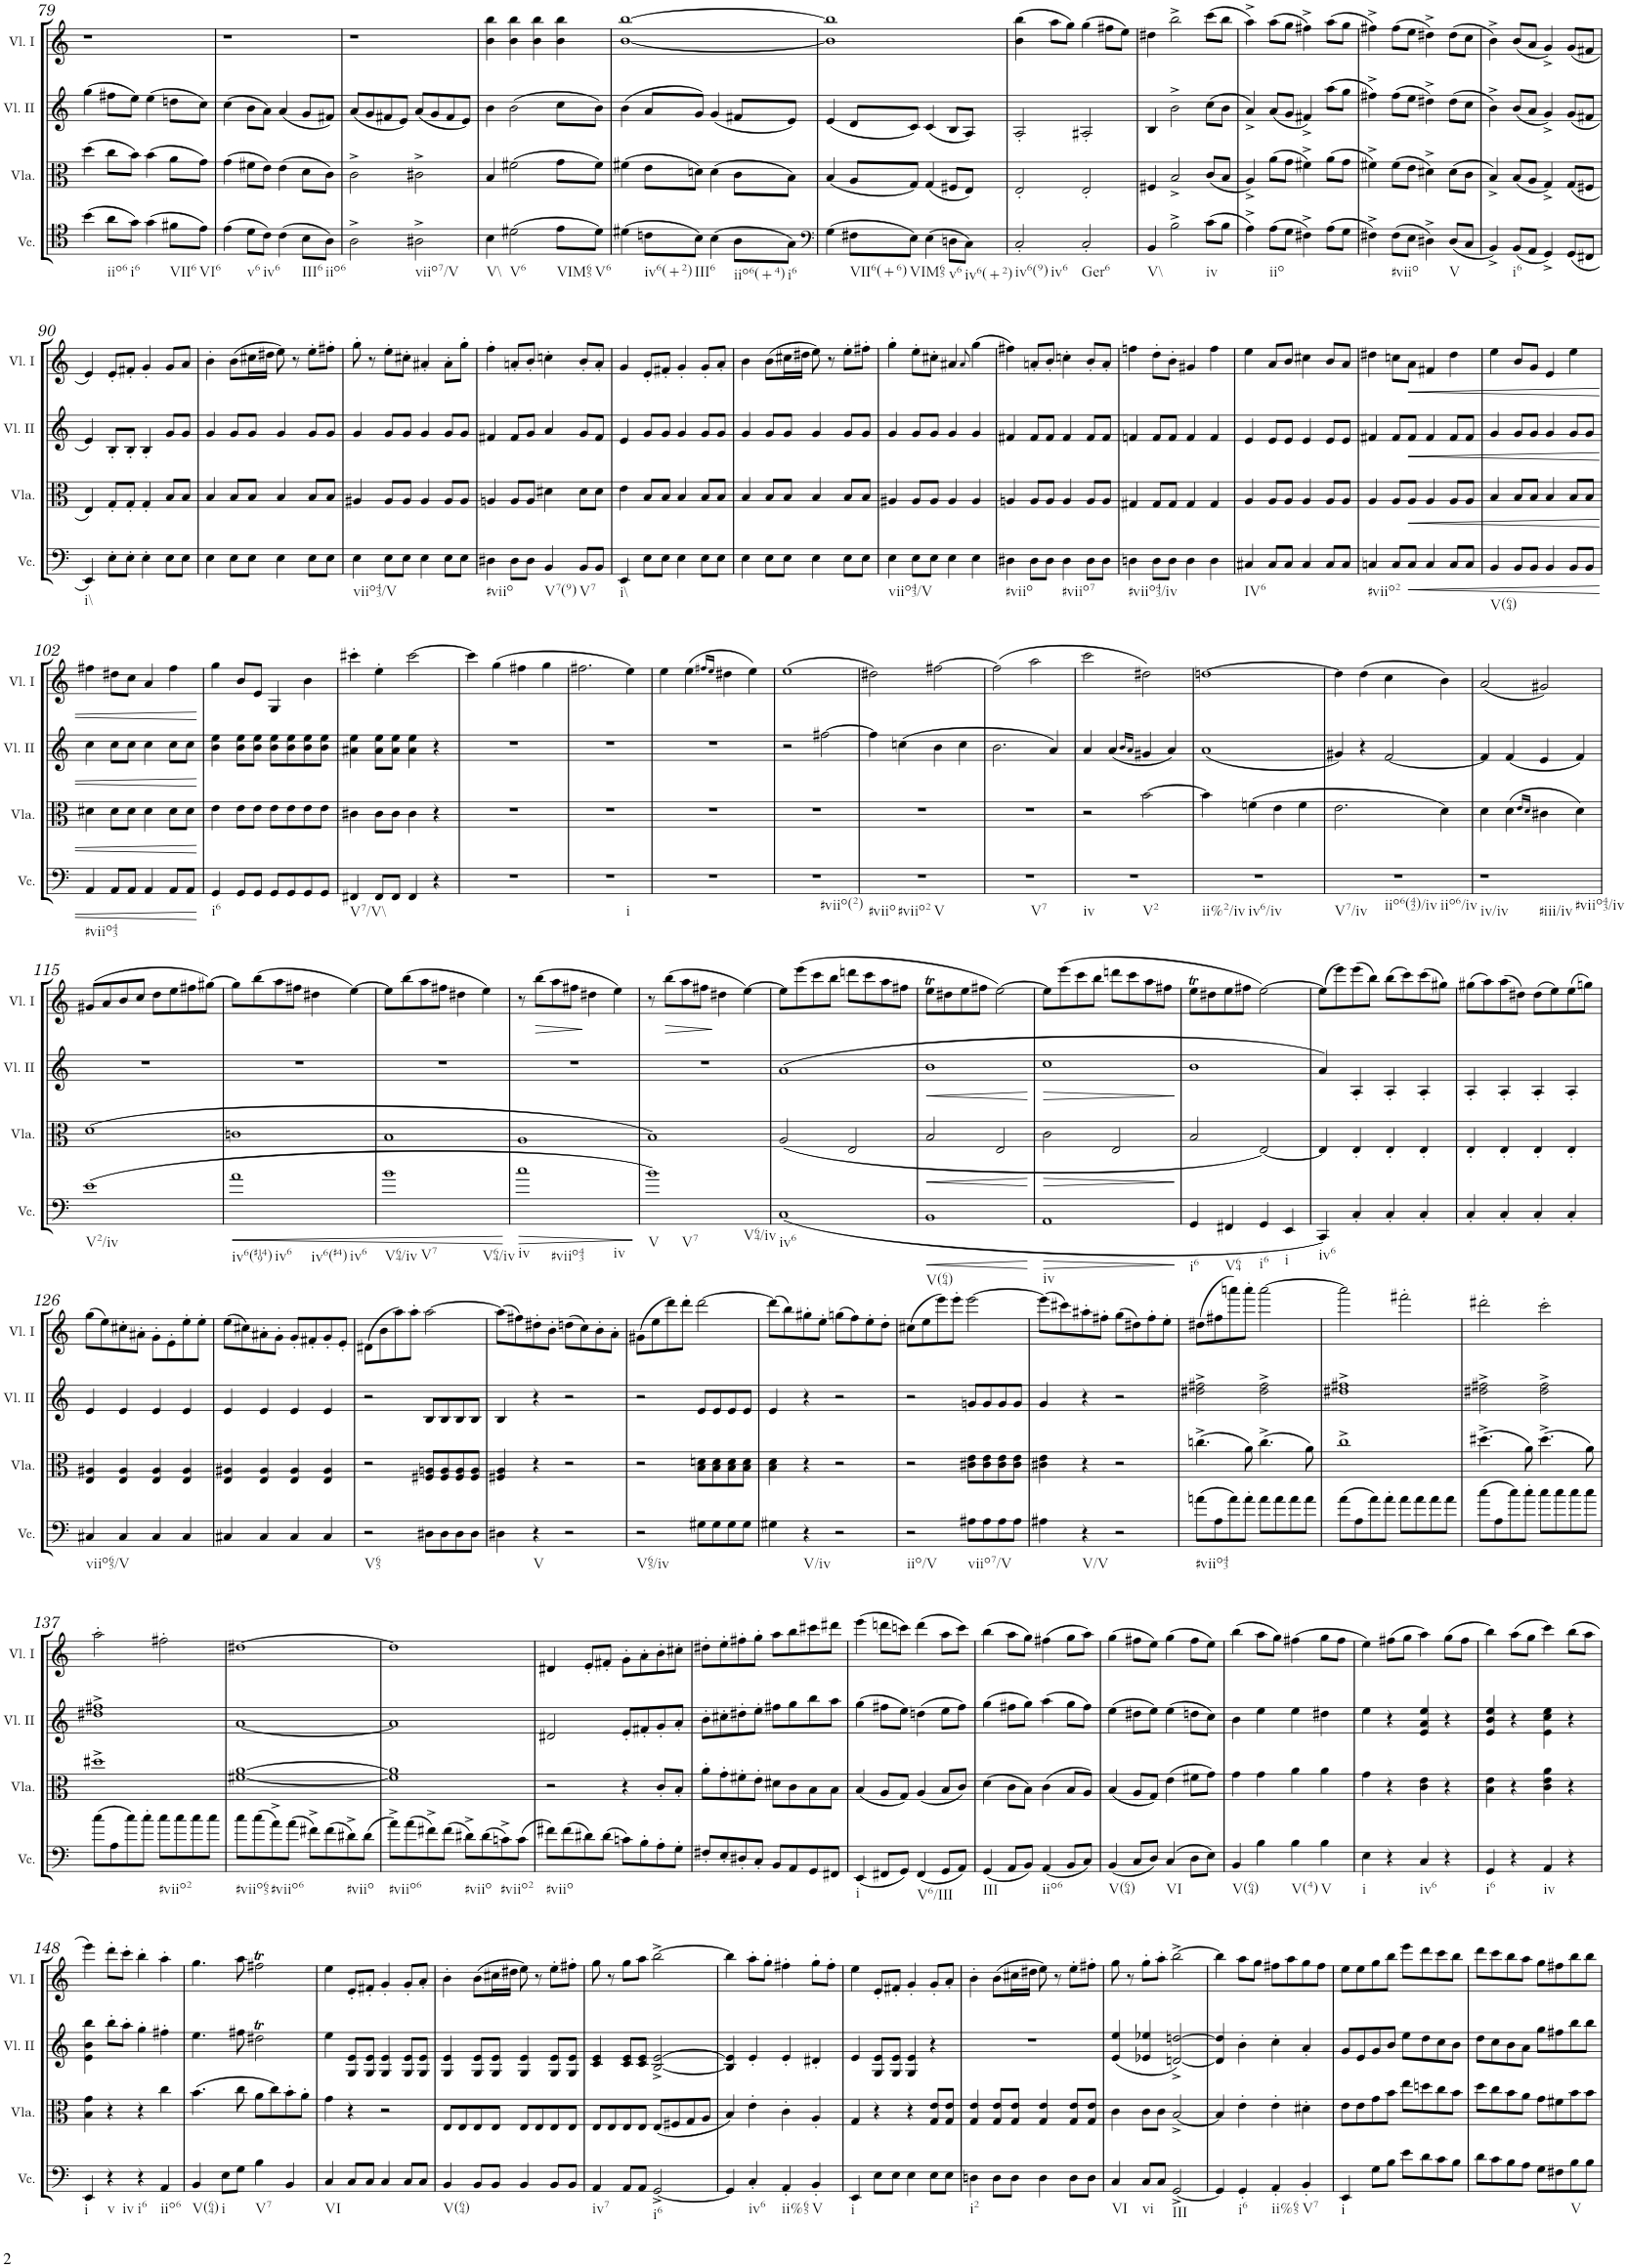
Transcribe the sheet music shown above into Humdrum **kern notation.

**kern	**dynam	**kern	**dynam	**kern	**dynam	**kern	**dynam
*part4	*part4	*part3	*part3	*part2	*part2	*part1	*part1
*staff4	*staff4	*staff3	*staff3	*staff2	*staff2	*staff1	*staff1
*I"Violoncello	*	*I"Viola	*	*I"Violine II	*	*I"Violine I	*
*I'Vc.	*	*I'Vla.	*	*I'Vl. II	*	*I'Vl. I	*
!!LO:PB:g=z
*clefC4	*	*clefC3	*	*clefG2	*	*clefG2	*
*k[]	*	*k[]	*	*k[]	*	*k[]	*
*M2/2	*	*M2/2	*	*M2/2	*	*M2/2	*
*met(c|)	*	*met(c|)	*	*met(c|)	*	*met(c|)	*
=79	=79	=79	=79	=79	=79	=79	=79
(>4b\	.	(>4dd\	.	(>4gg\	.	1r	.
!LO:TX:b:t=iio6	!	!	!	!	!	!	!
8a\L	.	8cc\L	.	8ff#X\L	.	.	.
!LO:TX:b:t=i6	!	!	!	!	!	!	!
8g\J)	.	8b\J)	.	8ee\J)	.	.	.
(>4g\	.	(>4b\	.	(>4ee\	.	.	.
!LO:TX:b:t=VII6	!	!	!	!	!	!	!
8f#X\L	.	8a\L	.	8ddn\L	.	.	.
!LO:TX:b:t=VI6	!	!	!	!	!	!	!
8e\J)	.	8g\J)	.	8cc\J)	.	.	.
=80	=80	=80	=80	=80	=80	=80	=80
(>4e\	.	(>4g\	.	(>4cc\	.	1r	.
!LO:TX:b:t=v6	!	!	!	!	!	!	!
8d\L	.	8f#X\L	.	8b\L	.	.	.
!LO:TX:b:t=iv6	!	!	!	!	!	!	!
8c\J)	.	8e\J)	.	8a\J)	.	.	.
(>4c\	.	(>4e\	.	(<4a/	.	.	.
!LO:TX:b:t=III6	!	!	!	!	!	!	!
8B\L	.	8d\L	.	8g/L	.	.	.
!LO:TX:b:t=iio6	!	!	!	!	!	!	!
8A\J)	.	8c\J)	.	8f#X/J)	.	.	.
=81	=81	=81	=81	=81	=81	=81	=81
2A^\	.	2c^\	.	(<8a/L	.	1r	.
.	.	.	.	8g/	.	.	.
.	.	.	.	8f#X/	.	.	.
.	.	.	.	8e/J)	.	.	.
!LO:TX:b:t=viio7/V	!	!	!	!	!	!	!
2A#X^\	.	2c#X^\	.	(<8a/L	.	.	.
.	.	.	.	8g/	.	.	.
.	.	.	.	8f#/	.	.	.
.	.	.	.	8e/J)	.	.	.
=82	=82	=82	=82	=82	=82	=82	=82
!LO:TX:b:t=V\\	!	!	!	!	!	!	!
4B\	.	4B/	.	4b\	.	4b\ 4bb\	.
!LO:TX:b:t=V6	!	!	!	!	!	!	!
(>2d#X\	.	(>2f#X\	.	(>2b\	.	4b\ 4bb\	.
.	.	.	.	.	.	4b\ 4bb\	.
!LO:TX:b:t=VIM65	!	!	!	!	!	!	!
8e\L	.	8g\L	.	8cc\L	.	4b\ 4bb\	.
!LO:TX:b:t=V6	!	!	!	!	!	!	!
8d#\J)	.	8f#\J)	.	8b\J)	.	.	.
=83	=83	=83	=83	=83	=83	=83	=83
(>4d#X\	.	(>4f#X\	.	(>4b\	.	[1b [1bb	.
!LO:TX:b:t=iv6(+2)	!	!	!	!	!	!	!
8cn\L	.	8e\L	.	8a/L	.	.	.
!LO:TX:b:t=III6	!	!	!	!	!	!	!
8B\J)	.	8dn\J)	.	8g/J)	.	.	.
(>4B\	.	(>4d\	.	(<4g/	.	.	.
!LO:TX:b:t=iio6(+4)	!	!	!	!	!	!	!
8A\L	.	8c\L	.	8f#X/L	.	.	.
!LO:TX:b:t=i6	!	!	!	!	!	!	!
8G\J)	.	8B\J)	.	8e/J)	.	.	.
=84	=84	=84	=84	=84	=84	=84	=84
*clefF4	*	*	*	*	*	*	*
(>4G\	.	(<4B/	.	(<4e/	.	1b] 1bb]	.
!LO:TX:b:t=VII6(+6)	!	!	!	!	!	!	!
8F#X\L	.	8A/L	.	8d/L	.	.	.
!LO:TX:b:t=VIM65	!	!	!	!	!	!	!
8E\J)	.	8G/J)	.	8c/J)	.	.	.
(>4E\	.	(<4G/	.	(<4c/	.	.	.
!LO:TX:b:t=v6	!	!	!	!	!	!	!
8Dn\L	.	8F#X/L	.	8B/L	.	.	.
!LO:TX:b:t=iv6(+2)	!	!	!	!	!	!	!
8C\J)	.	8E/J)	.	8A/J)	.	.	.
=85	=85	=85	=85	=85	=85	=85	=85
!LO:TX:b:t=iv6(9)	!	!	!	!	!	!	!
!LO:TX:b:t=iv6	!	!	!	!	!	!	!
2C'/	.	2E'/	.	2A'/	.	(>4b\ 4bb\	.
.	.	.	.	.	.	8aa\L	.
.	.	.	.	.	.	8gg\J)	.
!LO:TX:b:t=Ger6	!	!	!	!	!	!	!
2C'/	.	2E'/	.	2A#X'/	.	(>4gg\	.
.	.	.	.	.	.	8ff#X\L	.
.	.	.	.	.	.	8ee\J)	.
=86	=86	=86	=86	=86	=86	=86	=86
!LO:TX:b:t=V\\	!	!	!	!	!	!	!
4BB/	.	4F#X/	.	4B/	.	4dd#X\	.
2B^\	.	2B^/	.	2b^\	.	2bb^\	.
!LO:TX:b:t=iv	!	!	!	!	!	!	!
(>8c\L	.	(<8c/L	.	(>8cc\L	.	(>8ccc\L	.
8B\J	.	8B/J	.	8b\J	.	8bb\J	.
=87	=87	=87	=87	=87	=87	=87	=87
4A^\)	.	4A^/)	.	4a^/)	.	4aa^\)	.
!LO:TX:b:t=iio	!	!	!	!	!	!	!
(>8A\L	.	(>8a\L	.	(<8a/L	.	(>8aa\L	.
8G\J	.	8g\J	.	8g/J	.	8gg\J	.
4F#X^\)	.	4f#X^\)	.	4f#X^/)	.	4ff#X^\)	.
(>8A\L	.	(>8a\L	.	(>8aa\L	.	(>8aa\L	.
8G\J	.	8g\J	.	8gg\J	.	8gg\J	.
=88	=88	=88	=88	=88	=88	=88	=88
4F#X^\)	.	4f#X^\)	.	4ff#X^\)	.	4ff#X^\)	.
!LO:TX:b:t=#viio	!	!	!	!	!	!	!
(>8F#\L	.	(>8f#\L	.	(>8ff#\L	.	(>8ff#\L	.
8E\J	.	8e\J	.	8ee\J	.	8ee\J	.
4D#X^\)	.	4d#X^\)	.	4dd#X^\)	.	4dd#X^\)	.
!LO:TX:b:t=V	!	!	!	!	!	!	!
(<8D#/L	.	(>8d#\L	.	(>8dd#\L	.	(>8dd#\L	.
8C/J	.	8c\J	.	8cc\J	.	8cc\J	.
=89	=89	=89	=89	=89	=89	=89	=89
4BB^/)	.	4B^/)	.	4b^\)	.	4b^\)	.
!LO:TX:b:t=i6	!	!	!	!	!	!	!
(<8BB/L	.	(<8B/L	.	(<8b/L	.	(<8b/L	.
8AA/J	.	8A/J	.	8a/J	.	8a/J	.
4GG^/)	.	4G^/)	.	4g^/)	.	4g^/)	.
(<8GG/L	.	(<8G/L	.	(<8g/L	.	(<8g/L	.
8FF#X/J	.	8F#X/J	.	8f#X/J	.	8f#X/J	.
!!LO:LB:g=z
=90	=90	=90	=90	=90	=90	=90	=90
!LO:TX:b:t=i\\	!	!	!	!	!	!	!
4EE/)	.	4E/)	.	4e/)	.	4e/)	.
8E'\L	.	8G'/L	.	8B'/L	.	8e'/L	.
8E'\J	.	8G'/J	.	8B'/J	.	8f#X'/J	.
4E'\	.	4G'/	.	4B'/	.	4g'/	.
8E\L	.	8B/L	.	8g/L	.	8g/L	.
8E\J	.	8B/J	.	8g/J	.	8a/J	.
=91	=91	=91	=91	=91	=91	=91	=91
4E\	.	4B/	.	4g/	.	4b'\	.
8E\L	.	8B/L	.	8g/L	.	(>8b\L	.
8E\J	.	8B/J	.	8g/J	.	16cc#X\L	.
.	.	.	.	.	.	16dd#X\JJ	.
4E\	.	4B/	.	4g/	.	8ee\)	.
.	.	.	.	.	.	8r	.
8E\L	.	8B/L	.	8g/L	.	8ee'\L	.
8E\J	.	8B/J	.	8g/J	.	8ff#X'\J	.
=92	=92	=92	=92	=92	=92	=92	=92
!LO:TX:b:t=viio43/V	!	!	!	!	!	!	!
4E\	.	4A#X/	.	4g/	.	8gg'\	.
.	.	.	.	.	.	8r	.
8E\L	.	8A#/L	.	8g/L	.	8ee'\L	.
8E\J	.	8A#/J	.	8g/J	.	8cc#X'\J	.
4E\	.	4A#/	.	4g/	.	4a#X'/	.
8E\L	.	8A#/L	.	8g/L	.	8a#'\L	.
8E\J	.	8A#/J	.	8g/J	.	8gg'\J	.
=93	=93	=93	=93	=93	=93	=93	=93
!LO:TX:b:t=#viio	!	!	!	!	!	!	!
4D#X\	.	4An/	.	4f#X/	.	4ff'\	.
8D#\L	.	8A/L	.	8f#/L	.	8an'/L	.
8D#\J	.	8A/J	.	8g/J	.	8b'/J	.
!LO:TX:b:t=V7(9)	!	!	!	!	!	!	!
4BB/	.	4d#X\	.	4a/	.	4ccn'\	.
!LO:TX:b:t=V7	!	!	!	!	!	!	!
8BB/L	.	8d#\L	.	8g/L	.	8b'/L	.
8BB/J	.	8d#\J	.	8f#/J	.	8a'/J	.
=94	=94	=94	=94	=94	=94	=94	=94
!LO:TX:b:t=i\\	!	!	!	!	!	!	!
4EE/	.	4e\	.	4e/	.	4g/	.
8E\L	.	8B/L	.	8g/L	.	8e'/L	.
8E\J	.	8B/J	.	8g/J	.	8f#X'/J	.
4E\	.	4B/	.	4g/	.	4g'/	.
8E\L	.	8B/L	.	8g/L	.	8g'/L	.
8E\J	.	8B/J	.	8g/J	.	8a'/J	.
=95	=95	=95	=95	=95	=95	=95	=95
4E\	.	4B/	.	4g/	.	4b\	.
8E\L	.	8B/L	.	8g/L	.	(>8b\L	.
8E\J	.	8B/J	.	8g/J	.	16cc#X\L	.
.	.	.	.	.	.	16dd#X\JJ	.
4E\	.	4B/	.	4g/	.	8ee\)	.
.	.	.	.	.	.	8r	.
8E\L	.	8B/L	.	8g/L	.	8ee'\L	.
8E\J	.	8B/J	.	8g/J	.	8ff#X'\J	.
=96	=96	=96	=96	=96	=96	=96	=96
!LO:TX:b:t=viio43/V	!	!	!	!	!	!	!
4E\	.	4A#X/	.	4g/	.	4gg'\	.
8E\L	.	8A#/L	.	8g/L	.	8ee'\L	.
8E\J	.	8A#/J	.	8g/J	.	8cc#X'\J	.
4E\	.	4A#/	.	4g/	.	4a#X/	.
.	.	.	.	.	.	8qa#/	.
4E\	.	4A#/	.	4g/	.	(>4gg\	.
=97	=97	=97	=97	=97	=97	=97	=97
!LO:TX:b:t=#viio	!	!	!	!	!	!	!
4D#X\	.	4An/	.	4f#X/	.	4ff#X\)	.
8D#\L	.	8A/L	.	8f#/L	.	8an'/L	.
8D#\J	.	8A/J	.	8f#/J	.	8b'/J	.
!LO:TX:b:t=#viio7	!	!	!	!	!	!	!
4D#\	.	4A/	.	4f#/	.	4ccn'\	.
8D#\L	.	8A/L	.	8f#/L	.	8b'/L	.
8D#\J	.	8A/J	.	8f#/J	.	8a'/J	.
=98	=98	=98	=98	=98	=98	=98	=98
!LO:TX:b:t=#viio43/iv	!	!	!	!	!	!	!
4Dn\	.	4G#X/	.	4fn/	.	4ffn\	.
8D\L	.	8G#/L	.	8f/L	.	8dd'\L	.
8D\J	.	8G#/J	.	8f/J	.	8b'\J	.
4D\	.	4G#/	.	4f/	.	4g#X/	.
4D\	.	4G#/	.	4f/	.	4ff\	.
=99	=99	=99	=99	=99	=99	=99	=99
!LO:TX:b:t=IV6	!	!	!	!	!	!	!
4C#X/	.	4A/	.	4e/	.	4ee\	.
8C#/L	.	8A/L	.	8e/L	.	8a/L	.
8C#/J	.	8A/J	.	8e/J	.	8b/J	.
4C#/	.	4A/	.	4e/	.	4cc#X\	.
8C#/L	.	8A/L	.	8e/L	.	8b/L	.
8C#/J	.	8A/J	.	8e/J	.	8a/J	.
=100	=100	=100	=100	=100	=100	=100	=100
!LO:TX:b:t=#viio2	!	!	!	!	!	!	!
4Cn/	.	4A/	.	4f#X/	.	4dd#X\	.
8C/L	.	8A/L	.	8f#/L	.	8ccn\L	.
!	!LO:HP:b	!	!LO:HP:b	!	!LO:HP:b	!	!LO:HP:b
8C/J	<	8A/J	<	8f#/J	<	8a\J	<
4C/	.	4A/	.	4f#/	.	4f#X/	.
8C/L	.	8A/L	.	8f#/L	.	4dd#\	.
8C/J	.	8A/J	.	8f#/J	.	.	.
=101	=101	=101	=101	=101	=101	=101	=101
!LO:TX:b:t=V(64)	!	!	!	!	!	!	!
4BB/	.	4B/	.	4g/	.	4ee\	.
8BB/L	.	8B/L	.	8g/L	.	8b/L	.
8BB/J	.	8B/J	.	8g/J	.	8g/J	.
4BB/	.	4B/	.	4g/	.	4e/	.
8BB/L	.	8B/L	.	8g/L	.	4ee\	.
8BB/J	.	8B/J	.	8g/J	.	.	.
!!LO:LB:g=z
=102	=102	=102	=102	=102	=102	=102	=102
!LO:TX:b:t=#viio43	!	!	!	!	!	!	!
4AA/	.	4d#X\	.	4cc\	.	4ff#X\	.
8AA/L	.	8d#\L	.	8cc\L	.	8dd#X\L	.
8AA/J	.	8d#\J	.	8cc\J	.	8cc\J	.
4AA/	.	4d#\	.	4cc\	.	4a/	.
8AA/L	.	8d#\L	.	8cc\L	.	4ff#\	.
8AA/J	.	8d#\J	.	8cc\J	.	.	.
.	[	.	[	.	[	.	[
=103	=103	=103	=103	=103	=103	=103	=103
!LO:TX:b:t=i6	!	!	!	!	!	!	!
4GG/	.	4e\	.	4b\ 4ee\	.	4gg\	.
8GG/L	.	8e\L	.	8b\ 8ee\L	.	8b/L	.
8GG/J	.	8e\J	.	8b\ 8ee\J	.	8e/J	.
8GG/L	.	8e\L	.	8b\ 8ee\L	.	4G/	.
8GG/	.	8e\	.	8b\ 8ee\	.	.	.
8GG/	.	8e\	.	8b\ 8ee\	.	4b\	.
8GG/J	.	8e\J	.	8b\ 8ee\J	.	.	.
=104	=104	=104	=104	=104	=104	=104	=104
!LO:TX:b:t=V7/V\\	!	!	!	!	!	!	!
4FF#X/	.	4c#X\	.	4a#X\ 4ee\	.	4ccc#X'\	.
8FF#/L	.	8c#\L	.	8a#\ 8ee\L	.	4ee'\	.
8FF#/J	.	8c#\J	.	8a#\ 8ee\J	.	.	.
4FF#/	.	4c#\	.	4a#\ 4ee\	.	[2ccc#\	.
4r	.	4r	.	4r	.	.	.
=105	=105	=105	=105	=105	=105	=105	=105
1r	.	1r	.	1r	.	4ccc#\]	.
.	.	.	.	.	.	(>4gg\	.
.	.	.	.	.	.	4ff#X\	.
.	.	.	.	.	.	4gg\	.
=106	=106	=106	=106	=106	=106	=106	=106
!LO:TX:b:t=i	!	!	!	!	!	!	!
1r	.	1r	.	1r	.	2.ff#X\	.
.	.	.	.	.	.	4ee\)	.
=107	=107	=107	=107	=107	=107	=107	=107
1r	.	1r	.	1r	.	4ee\	.
.	.	.	.	.	.	(>4ee\	.
.	.	.	.	.	.	16qff#X/LL	.
.	.	.	.	.	.	16qee/JJ	.
.	.	.	.	.	.	4dd#X\	.
.	.	.	.	.	.	4ee\)	.
=108	=108	=108	=108	=108	=108	=108	=108
!LO:TX:b:t=#viio(2)	!	!	!	!	!	!	!
1r	.	1r	.	2r	.	(>1ee	.
.	.	.	.	[2ff#X\	.	.	.
=109	=109	=109	=109	=109	=109	=109	=109
!LO:TX:b:t=#viio	!	!	!	!	!	!	!
!LO:TX:b:t=#viio2	!	!	!	!	!	!	!
!LO:TX:b:t=V	!	!	!	!	!	!	!
1r	.	1r	.	4ff#\]	.	2dd#X\)	.
.	.	.	.	(>4ccn\	.	.	.
.	.	.	.	4b\	.	[2ff#X\	.
.	.	.	.	4cc\	.	.	.
=110	=110	=110	=110	=110	=110	=110	=110
!LO:TX:b:t=V7	!	!	!	!	!	!	!
1r	.	1r	.	2.b\	.	(>2ff#\]	.
.	.	.	.	.	.	2aa\	.
.	.	.	.	4a/)	.	.	.
=111	=111	=111	=111	=111	=111	=111	=111
!LO:TX:b:t=iv	!	!	!	!	!	!	!
!LO:TX:b:t=V2	!	!	!	!	!	!	!
1r	.	2r	.	4a/	.	2ccc\	.
.	.	.	.	(<4a/	.	.	.
.	.	.	.	16qb/LL	.	.	.
.	.	.	.	16qa/JJ	.	.	.
.	.	[2b\	.	4g#X/	.	2dd#X\)	.
.	.	.	.	4a/)	.	.	.
=112	=112	=112	=112	=112	=112	=112	=112
!LO:TX:b:t=ii%2/iv	!	!	!	!	!	!	!
!LO:TX:b:t=iv6/iv	!	!	!	!	!	!	!
1r	.	4b\]	.	(<1a	.	[1ddn	.
.	.	(>4fn\	.	.	.	.	.
.	.	4e\	.	.	.	.	.
.	.	4f\	.	.	.	.	.
=113	=113	=113	=113	=113	=113	=113	=113
!LO:TX:b:t=V7/iv	!	!	!	!	!	!	!
!LO:TX:b:t=iio6(42)/iv	!	!	!	!	!	!	!
!LO:TX:b:t=iio6/iv	!	!	!	!	!	!	!
1r	.	2.e\	.	4g#X/)	.	4dd\]	.
.	.	.	.	4r	.	(>4dd\	.
.	.	.	.	[2f/	.	4cc\	.
.	.	4d\)	.	.	.	4b\)	.
=114	=114	=114	=114	=114	=114	=114	=114
!LO:TX:b:t=iv/iv	!	!	!	!	!	!	!
!LO:TX:b:t=#iii/iv	!	!	!	!	!	!	!
!LO:TX:b:t=#viio43/iv	!	!	!	!	!	!	!
1r	.	4d\	.	4f/]	.	(<2a/	.
.	.	(>4d\	.	(<4f/	.	.	.
.	.	16qe/LL	.	.	.	.	.
.	.	16qd/JJ	.	.	.	.	.
.	.	4c#X\	.	4e/	.	2g#X/)	.
.	.	4d\)	.	4f/)	.	.	.
!!LO:LB:g=z
=115	=115	=115	=115	=115	=115	=115	=115
!LO:TX:b:t=V2/iv	!	!	!	!	!	!	!
(>1e	.	(>1d	.	1r	.	(>8g#X/L	.
.	.	.	.	.	.	8a/	.
.	.	.	.	.	.	8b/	.
.	.	.	.	.	.	8cc/J	.
.	.	.	.	.	.	8dd\L	.
.	.	.	.	.	.	8ee\	.
.	.	.	.	.	.	8ff#X\	.
.	.	.	.	.	.	[8gg#X\J)	.
=116	=116	=116	=116	=116	=116	=116	=116
!LO:TX:b:t=iv6(#149)	!	!	!	!	!	!	!
!LO:TX:b:t=iv6	!	!	!	!	!	!	!
!LO:TX:b:t=iv6(#4)	!	!	!	!	!	!	!
!LO:TX:b:t=iv6	!	!	!	!	!	!	!
!	!LO:HP:b	!	!	!	!	!	!
1a	<	1cn	.	1r	.	8gg#\L]	.
.	.	.	.	.	.	(>8bb\	.
.	.	.	.	.	.	8aa\	.
.	.	.	.	.	.	8ff#X\J	.
.	.	.	.	.	.	4dd#X\	.
.	.	.	.	.	.	[4ee\)	.
=117	=117	=117	=117	=117	=117	=117	=117
!LO:TX:b:t=V64/iv	!	!	!	!	!	!	!
!LO:TX:b:t=V7	!	!	!	!	!	!	!
!LO:TX:b:t=V64/iv	!	!	!	!	!	!	!
1b	.	1B	.	1r	.	8ee\L]	.
.	.	.	.	.	.	(>8bb\	.
.	.	.	.	.	.	8aa\	.
.	.	.	.	.	.	8ff#X\J	.
.	.	.	.	.	.	4dd#X\	.
.	.	.	.	.	.	4ee\)	.
.	[	.	.	.	.	.	.
=118	=118	=118	=118	=118	=118	=118	=118
!LO:TX:b:t=iv	!	!	!	!	!	!	!
!LO:TX:b:t=#viio43	!	!	!	!	!	!	!
!LO:TX:b:t=iv	!	!	!	!	!	!	!
!	!LO:HP:b	!	!	!	!	!	!
1cc	>	1A	.	1r	.	8r	.
!	!	!	!	!	!	!	!LO:HP:b
.	.	.	.	.	.	(>8bb\L	>
.	.	.	.	.	.	8aa\	.
.	.	.	.	.	.	8ff#X\J	.
.	.	.	.	.	.	4dd#X\	]
.	.	.	.	.	.	4ee\)	.
.	]	.	.	.	.	.	.
=119	=119	=119	=119	=119	=119	=119	=119
!LO:TX:b:t=V	!	!	!	!	!	!	!
!LO:TX:b:t=V7	!	!	!	!	!	!	!
!LO:TX:b:t=V64/iv	!	!	!	!	!	!	!
1b)	.	1B)	.	1r	.	8r	.
!	!	!	!	!	!	!	!LO:HP:b
.	.	.	.	.	.	(>8bb\L	>
.	.	.	.	.	.	8aa\	.
.	.	.	.	.	.	8ff#X\J	.
.	.	.	.	.	.	4dd#X\	]
.	.	.	.	.	.	[4ee\)	.
=120	=120	=120	=120	=120	=120	=120	=120
!LO:TX:b:t=iv6	!	!	!	!	!	!	!
(<1C	.	(<2A/	.	(>1a	.	8ee\L]	.
.	.	.	.	.	.	(>8eee\	.
.	.	.	.	.	.	8ccc\	.
.	.	.	.	.	.	8bb\J	.
.	.	2E/	.	.	.	8dddn\L	.
.	.	.	.	.	.	8ccc\	.
.	.	.	.	.	.	8aa\	.
.	.	.	.	.	.	8ff#X\J	.
=121	=121	=121	=121	=121	=121	=121	=121
!LO:TX:b:t=V(64)	!	!	!	!	!	!	!
!	!LO:HP:b	!	!LO:HP:b	!	!LO:HP:b	!	!
1BB	<	2B/	<	1b	<	8eet\L	.
.	.	.	.	.	.	8dd#X\	.
.	.	.	.	.	.	8ee\	.
.	.	.	.	.	.	8ff#X\J	.
.	.	2E/	.	.	.	[2ee\)	.
.	[	.	[	.	[	.	.
=122	=122	=122	=122	=122	=122	=122	=122
!LO:TX:b:t=iv	!	!	!	!	!	!	!
!	!LO:HP:b	!	!LO:HP:b	!	!LO:HP:b	!	!
1AA	>	2c\	>	1cc	>	8ee\L]	.
.	.	.	.	.	.	(>8eee\	.
.	.	.	.	.	.	8ccc\	.
.	.	.	.	.	.	8bb\J	.
.	.	2E/	.	.	.	8dddn\L	.
.	.	.	.	.	.	8ccc\	.
.	.	.	.	.	.	8aa\	.
.	.	.	.	.	.	8ff#X\J	.
.	]	.	]	.	]	.	.
=123	=123	=123	=123	=123	=123	=123	=123
!LO:TX:b:t=i6	!	!	!	!	!	!	!
4GG/	.	2B/	.	1b	.	8eet\L	.
.	.	.	.	.	.	8dd#X\	.
!LO:TX:b:t=V64	!	!	!	!	!	!	!
4FF#X/	.	.	.	.	.	8ee\	.
.	.	.	.	.	.	8ff#X\J	.
!LO:TX:b:t=i6	!	!	!	!	!	!	!
4GG/	.	[2E/)	.	.	.	[2ee\)	.
!LO:TX:b:t=i	!	!	!	!	!	!	!
4EE/	.	.	.	.	.	.	.
=124	=124	=124	=124	=124	=124	=124	=124
!LO:TX:b:t=iv6	!	!	!	!	!	!	!
4CC/)	.	4E/]	.	4a/)	.	(>8ee\L]	.
.	.	.	.	.	.	8eee\)	.
4C'/	.	4E'/	.	4A'/	.	(>8eee\	.
.	.	.	.	.	.	8bb\J)	.
4C'/	.	4E'/	.	4A'/	.	(>8bb\L	.
.	.	.	.	.	.	8ccc\)	.
4C'/	.	4E'/	.	4A'/	.	(>8ccc\	.
.	.	.	.	.	.	8gg#X\J)	.
=125	=125	=125	=125	=125	=125	=125	=125
4C'/	.	4E'/	.	4A'/	.	(>8gg#X\L	.
.	.	.	.	.	.	8aa\)	.
4C'/	.	4E'/	.	4A'/	.	(>8aa\	.
.	.	.	.	.	.	8dd#X\J)	.
4C'/	.	4E'/	.	4A'/	.	(>8dd#\L	.
.	.	.	.	.	.	8ee\)	.
4C'/	.	4E'/	.	4A'/	.	(>8ee\	.
.	.	.	.	.	.	8ggn\J)	.
!!LO:LB:g=z
=126	=126	=126	=126	=126	=126	=126	=126
!LO:TX:b:t=viio65/V	!	!	!	!	!	!	!
4C#X/	.	4E/ 4A#X/	.	4e/	.	(>8gg\L	.
.	.	.	.	.	.	8ee\)	.
4C#/	.	4E/ 4A#/	.	4e/	.	8cc#X'\	.
.	.	.	.	.	.	8a#X'\J	.
4C#/	.	4E/ 4A#/	.	4e/	.	8g'\L	.
.	.	.	.	.	.	8e'\	.
4C#/	.	4E/ 4A#/	.	4e/	.	8ee'\	.
.	.	.	.	.	.	8ee'\J	.
=127	=127	=127	=127	=127	=127	=127	=127
4C#X/	.	4E/ 4A#X/	.	4e/	.	(>8ee\L	.
.	.	.	.	.	.	8cc#X\)	.
4C#/	.	4E/ 4A#/	.	4e/	.	8a#X'\	.
.	.	.	.	.	.	8g'\J	.
4C#/	.	4E/ 4A#/	.	4e/	.	8g'/L	.
.	.	.	.	.	.	8f#X'/	.
4C#/	.	4E/ 4A#/	.	4e/	.	8g'/	.
.	.	.	.	.	.	8e'/J	.
=128	=128	=128	=128	=128	=128	=128	=128
!LO:TX:b:t=V65	!	!	!	!	!	!	!
2r	.	2r	.	2r	.	(>8d#X\L	.
.	.	.	.	.	.	8b\	.
.	.	.	.	.	.	8aa\)	.
.	.	.	.	.	.	8aa'\J	.
8D#X\L	.	8F#X/ 8An/L	.	8B/L	.	[2aa\	.
8D#\	.	8F#/ 8A/	.	8B/	.	.	.
8D#\	.	8F#/ 8A/	.	8B/	.	.	.
8D#\J	.	8F#/ 8A/J	.	8B/J	.	.	.
=129	=129	=129	=129	=129	=129	=129	=129
4D#X\	.	4F#X/ 4A/	.	4B/	.	(>8aa\L]	.
.	.	.	.	.	.	8ff#X\)	.
!LO:TX:b:t=V	!	!	!	!	!	!	!
4r	.	4r	.	4r	.	8dd#X'\	.
.	.	.	.	.	.	8b'\J	.
2r	.	2r	.	2r	.	(>8ddn\L	.
.	.	.	.	.	.	8cc\)	.
.	.	.	.	.	.	8b'\	.
.	.	.	.	.	.	8a'\J	.
=130	=130	=130	=130	=130	=130	=130	=130
!LO:TX:b:t=V65/iv	!	!	!	!	!	!	!
2r	.	2r	.	2r	.	(>8g#X\L	.
.	.	.	.	.	.	8ee\	.
.	.	.	.	.	.	8ddd\)	.
.	.	.	.	.	.	8ddd'\J	.
8G#X\L	.	8B\ 8dn\L	.	8e/L	.	[2ddd\	.
8G#\	.	8B\ 8d\	.	8e/	.	.	.
8G#\	.	8B\ 8d\	.	8e/	.	.	.
8G#\J	.	8B\ 8d\J	.	8e/J	.	.	.
=131	=131	=131	=131	=131	=131	=131	=131
4G#X\	.	4B\ 4d\	.	4e/	.	(>8ddd\L]	.
.	.	.	.	.	.	8bb\)	.
!LO:TX:b:t=V/iv	!	!	!	!	!	!	!
4r	.	4r	.	4r	.	8gg#X'\	.
.	.	.	.	.	.	8ee'\J	.
2r	.	2r	.	2r	.	(>8ggn\L	.
.	.	.	.	.	.	8ff\)	.
.	.	.	.	.	.	8ee'\	.
.	.	.	.	.	.	8dd'\J	.
=132	=132	=132	=132	=132	=132	=132	=132
!LO:TX:b:t=iio/V	!	!	!	!	!	!	!
2r	.	2r	.	2r	.	(>8cc#X\L	.
.	.	.	.	.	.	8ee\	.
.	.	.	.	.	.	8eee\)	.
.	.	.	.	.	.	8eee'\J	.
!LO:TX:b:t=viio7/V	!	!	!	!	!	!	!
8A#X\L	.	8c#X\ 8e\L	.	8gn/L	.	[2eee\	.
8A#\	.	8c#\ 8e\	.	8g/	.	.	.
8A#\	.	8c#\ 8e\	.	8g/	.	.	.
8A#\J	.	8c#\ 8e\J	.	8g/J	.	.	.
=133	=133	=133	=133	=133	=133	=133	=133
4A#X\	.	4c#X\ 4e\	.	4g/	.	(>8eee\L]	.
.	.	.	.	.	.	8ccc#X\)	.
!LO:TX:b:t=V/V	!	!	!	!	!	!	!
4r	.	4r	.	4r	.	8aa#X'\	.
.	.	.	.	.	.	8ff#X'\J	.
2r	.	2r	.	2r	.	(>8gg\L	.
.	.	.	.	.	.	8dd#X\)	.
.	.	.	.	.	.	8ff#'\	.
.	.	.	.	.	.	8ee'\J	.
=134	=134	=134	=134	=134	=134	=134	=134
!LO:TX:b:t=#viio43	!	!	!	!	!	!	!
(>8an\L	.	(>4.ccn^\	.	2dd#X\^ 2ff#X\^	.	(>8dd#X\L	.
8A\	.	.	.	.	.	8ff#X\	.
8a\)	.	.	.	.	.	8aaan\)	.
8a'\J	.	8a\)	.	.	.	8aaa'\J	.
8a\L	.	(>4.cc^\	.	2dd#\^ 2ff#\^	.	[2aaa\	.
8a\	.	.	.	.	.	.	.
8a\	.	.	.	.	.	.	.
8a\J	.	8a\)	.	.	.	.	.
=135	=135	=135	=135	=135	=135	=135	=135
(>8a\L	.	1cc^	.	1dd#X^ 1ff#X^	.	2aaa\]	.
8A\	.	.	.	.	.	.	.
8a\)	.	.	.	.	.	.	.
8a'\J	.	.	.	.	.	.	.
8a\L	.	.	.	.	.	2fff#X'\	.
8a\	.	.	.	.	.	.	.
8a\	.	.	.	.	.	.	.
8a\J	.	.	.	.	.	.	.
=136	=136	=136	=136	=136	=136	=136	=136
(>8cc\L	.	(>4.dd#X^\	.	2dd#X\^ 2ff#X\^	.	2ddd#X'\	.
8A\	.	.	.	.	.	.	.
8cc\)	.	.	.	.	.	.	.
8cc'\J	.	8a\)	.	.	.	.	.
8cc\L	.	(>4.dd#^\	.	2dd#\^ 2ff#\^	.	2ccc'\	.
8cc\	.	.	.	.	.	.	.
8cc\	.	.	.	.	.	.	.
8cc\J	.	8a\)	.	.	.	.	.
!!LO:LB:g=z
=137	=137	=137	=137	=137	=137	=137	=137
(>8cc\L	.	1dd#X^	.	1dd#X^ 1ff#X^	.	2aa'\	.
8A\	.	.	.	.	.	.	.
8cc\)	.	.	.	.	.	.	.
8cc'\J	.	.	.	.	.	.	.
!LO:TX:b:t=#viio2	!	!	!	!	!	!	!
8cc\L	.	.	.	.	.	2ff#X'\	.
8cc\	.	.	.	.	.	.	.
8cc\	.	.	.	.	.	.	.
8cc\J	.	.	.	.	.	.	.
=138	=138	=138	=138	=138	=138	=138	=138
!LO:TX:b:t=#viio65	!	!	!	!	!	!	!
8cc\L	.	[1f#X [1a	.	[1a	.	[1dd#X	.
(>8cc\	.	.	.	.	.	.	.
!LO:TX:b:t=#viio6	!	!	!	!	!	!	!
8a^\)	.	.	.	.	.	.	.
(>8a\J	.	.	.	.	.	.	.
8f#X^\L)	.	.	.	.	.	.	.
(>8f#\	.	.	.	.	.	.	.
!LO:TX:b:t=#viio	!	!	!	!	!	!	!
8d#X^\)	.	.	.	.	.	.	.
(>8d#\J	.	.	.	.	.	.	.
=139	=139	=139	=139	=139	=139	=139	=139
!LO:TX:b:t=#viio6	!	!	!	!	!	!	!
8a^\L)	.	1f#] 1a]	.	1a]	.	1dd#]	.
(>8a\	.	.	.	.	.	.	.
8f#X^\)	.	.	.	.	.	.	.
(>8f#\J	.	.	.	.	.	.	.
!LO:TX:b:t=#viio	!	!	!	!	!	!	!
8d#X^\L)	.	.	.	.	.	.	.
(>8d#\	.	.	.	.	.	.	.
!LO:TX:b:t=#viio2	!	!	!	!	!	!	!
8cn^\)	.	.	.	.	.	.	.
(>8c\J	.	.	.	.	.	.	.
=140	=140	=140	=140	=140	=140	=140	=140
!LO:TX:b:t=#viio	!	!	!	!	!	!	!
8f#X\L)	.	2r	.	2d#X/	.	4d#X/	.
(>8f#\	.	.	.	.	.	.	.
8d#X\)	.	.	.	.	.	8e'/L	.
(>8d#\J	.	.	.	.	.	8f#X'/J	.
8cn\L)	.	4r	.	8e'/L	.	8g'\L	.
8B'\	.	.	.	8f#X'/	.	8a'\	.
8A'\	.	8c'/L	.	8g'/	.	8b'\	.
8G'\J	.	8B'/J	.	8a'/J	.	8cc#X'\J	.
=141	=141	=141	=141	=141	=141	=141	=141
8F#X'/L	.	8a'\L	.	8b'\L	.	8dd#X'\L	.
8E'/	.	8g'\	.	8cc#X'\	.	8ee'\	.
8D#X'/	.	8f#X'\	.	8dd#X'\	.	8ff#X'\	.
8C'/J	.	8e'\J	.	8ee'\J	.	8gg'\J	.
8BB/L	.	8d#X\L	.	8ff#X\L	.	8aa\L	.
8AA/	.	8c\	.	8gg\	.	8bb\	.
8GG/	.	8B\	.	8bb\	.	8ccc#X\	.
8FF#X/J	.	8B\J	.	8aa\J	.	8ddd#X\J	.
=142	=142	=142	=142	=142	=142	=142	=142
!LO:TX:b:t=i	!	!	!	!	!	!	!
(<4EE/	.	(<4B/	.	(>4gg\	.	(>4eee\	.
8FF#X/L	.	8A/L	.	8ff#X\L	.	8dddn\L	.
8GG/J)	.	8G/J)	.	8ee\J)	.	8cccn\J)	.
!LO:TX:b:t=V6/III	!	!	!	!	!	!	!
(<4FF#/	.	(<4A/	.	(>4ddn\	.	(>4ddd\	.
8GG/L	.	8B/L	.	8ee\L	.	8aa\L	.
8AA/J)	.	8c/J)	.	8ff#\J)	.	8ccc\J)	.
=143	=143	=143	=143	=143	=143	=143	=143
!LO:TX:b:t=III	!	!	!	!	!	!	!
(<4GG/	.	(>4d\	.	(>4gg\	.	(>4bb\	.
8AA/L	.	8c\L	.	8ff#X\L	.	8aa\L	.
8BB/J)	.	8B\J)	.	8gg\J)	.	8gg\J)	.
!LO:TX:b:t=iio6	!	!	!	!	!	!	!
(<4AA/	.	(>4c\	.	(>4aa\	.	(>4ff#X\	.
8BB/L	.	8B/L	.	8gg\L	.	8gg\L	.
8C/J)	.	8A/J)	.	8ff#\J)	.	8aa\J)	.
=144	=144	=144	=144	=144	=144	=144	=144
!LO:TX:b:t=V(64)	!	!	!	!	!	!	!
(<4BB/	.	(<4B/	.	(>4ee\	.	(>4gg\	.
8C/L	.	8A/L	.	8dd#X\L	.	8ff#X\L	.
8D/J)	.	8G/J)	.	8ee\J)	.	8ee\J)	.
!LO:TX:b:t=VI	!	!	!	!	!	!	!
(>4C/	.	(>4e\	.	(>4ee\	.	(>4gg\	.
8D\L	.	8f#X\L	.	8ddn\L	.	8ff#\L	.
8E\J)	.	8g\J)	.	8cc\J)	.	8ee\J)	.
=145	=145	=145	=145	=145	=145	=145	=145
!LO:TX:b:t=V(64)	!	!	!	!	!	!	!
4BB/	.	4g\	.	4b\	.	(>4bb\	.
4B\	.	4g\	.	4ee\	.	8aa\L	.
.	.	.	.	.	.	8gg\J)	.
!LO:TX:b:t=V(4)	!	!	!	!	!	!	!
4B\	.	4a\	.	4ee\	.	(>4ff#X\	.
!LO:TX:b:t=V	!	!	!	!	!	!	!
4B\	.	4a\	.	4dd#X\	.	8gg\L	.
.	.	.	.	.	.	8ff#\J	.
=146	=146	=146	=146	=146	=146	=146	=146
!LO:TX:b:t=i	!	!	!	!	!	!	!
4E\	.	4g\	.	4ee\	.	4ee\)	.
4r	.	4r	.	4r	.	(>8ff#X\L	.
.	.	.	.	.	.	8gg\J	.
!LO:TX:b:t=iv6	!	!	!	!	!	!	!
4C/	.	4c\ 4e\	.	4e/ 4a/ 4ee/	.	4aa\)	.
4r	.	4r	.	4r	.	(>8gg\L	.
.	.	.	.	.	.	8ff#\J	.
=147	=147	=147	=147	=147	=147	=147	=147
!LO:TX:b:t=i6	!	!	!	!	!	!	!
4GG/	.	4B\ 4e\	.	4e/ 4b/ 4ee/	.	4bb\)	.
4r	.	4r	.	4r	.	(>8aa\L	.
.	.	.	.	.	.	8gg\J	.
!LO:TX:b:t=iv	!	!	!	!	!	!	!
4AA/	.	4c\ 4e\ 4a\	.	4e\ 4cc\ 4ee\	.	4ccc\)	.
4r	.	4r	.	4r	.	(>8bb\L	.
.	.	.	.	.	.	8aa\J	.
!!LO:LB:g=z
=148	=148	=148	=148	=148	=148	=148	=148
!LO:TX:b:t=i	!	!	!	!	!	!	!
4EE/	.	4B\ 4g\	.	4e\ 4b\ 4bb\	.	4eee\)	.
!LO:TX:b:t=v	!	!	!	!	!	!	!
!LO:TX:b:t=iv	!	!	!	!	!	!	!
4r	.	4r	.	8bb'\L	.	8ddd'\L	.
.	.	.	.	8aa'\J	.	8ccc'\J	.
!LO:TX:b:t=i6	!	!	!	!	!	!	!
4r	.	4r	.	4gg'\	.	4bb'\	.
!LO:TX:b:t=iio6	!	!	!	!	!	!	!
4AA/	.	4cc\	.	4ff#X'\	.	4aa'\	.
=149	=149	=149	=149	=149	=149	=149	=149
!LO:TX:b:t=V(64)	!	!	!	!	!	!	!
4BB/	.	(>4.b\	.	4.ee\	.	4.gg\	.
!LO:TX:b:t=i	!	!	!	!	!	!	!
8E\L	.	.	.	.	.	.	.
8G\J	.	8cc\	.	8ff#X\	.	8aa\	.
!LO:TX:b:t=V7	!	!	!	!	!	!	!
4B\	.	8a\L	.	2dd#Xt\	.	2ff#Xt\	.
.	.	8cc\)	.	.	.	.	.
4BB/	.	8b'\	.	.	.	.	.
.	.	8a'\J	.	.	.	.	.
=150	=150	=150	=150	=150	=150	=150	=150
!LO:TX:b:t=VI	!	!	!	!	!	!	!
4C/	.	4g\	.	4ee\	.	4ee\	.
8C/L	.	4r	.	8G/ 8e/L	.	8e'/L	.
8C/J	.	.	.	8G/ 8e/J	.	8f#X'/J	.
4C/	.	2r	.	4G/ 4e/	.	4g'/	.
8C/L	.	.	.	8G/ 8e/L	.	8g'/L	.
8C/J	.	.	.	8G/ 8e/J	.	8a'/J	.
=151	=151	=151	=151	=151	=151	=151	=151
!LO:TX:b:t=V(64)	!	!	!	!	!	!	!
4BB/	.	8E/L	.	4G/ 4e/	.	4b'\	.
.	.	8E/	.	.	.	.	.
8BB/L	.	8E/	.	8G/ 8e/L	.	(>8b\L	.
8BB/J	.	8E/J	.	8G/ 8e/J	.	16cc#X\L	.
.	.	.	.	.	.	16dd#X\JJ	.
4BB/	.	8E/L	.	4G/ 4e/	.	8ee\)	.
.	.	8E/	.	.	.	8r	.
8BB/L	.	8E/	.	8G/ 8e/L	.	8ee'\L	.
8BB/J	.	8E/J	.	8G/ 8e/J	.	8ff#X'\J	.
=152	=152	=152	=152	=152	=152	=152	=152
!LO:TX:b:t=iv7	!	!	!	!	!	!	!
4AA/	.	8E/L	.	4c/ 4e/	.	8gg\	.
.	.	8E/	.	.	.	8r	.
8AA/L	.	8E/	.	8c/ 8e/L	.	8gg\L	.
8AA/J	.	8E/J	.	8c/ 8e/J	.	8aa\J	.
!LO:TX:b:t=i6	!	!	!	!	!	!	!
[2GG^/	.	(<8E/L	.	[2B/^ [2e/^	.	[2bb^\	.
.	.	8F#X/	.	.	.	.	.
.	.	8G/	.	.	.	.	.
.	.	8A/J	.	.	.	.	.
=153	=153	=153	=153	=153	=153	=153	=153
4GG/]	.	4B/)	.	4B/] 4e/]	.	4bb\]	.
!LO:TX:b:t=iv6	!	!	!	!	!	!	!
4C'/	.	4e'\	.	4e'/	.	8aa'\L	.
.	.	.	.	.	.	8gg'\J	.
!LO:TX:b:t=ii%65	!	!	!	!	!	!	!
4AA'/	.	4c'\	.	4e'/	.	4ff#X'\	.
!LO:TX:b:t=V	!	!	!	!	!	!	!
4BB'/	.	4A'/	.	4d#X'/	.	8gg'\L	.
.	.	.	.	.	.	8ff#'\J	.
=154	=154	=154	=154	=154	=154	=154	=154
!LO:TX:b:t=i	!	!	!	!	!	!	!
4EE/	.	4G/	.	4e/	.	4ee\	.
8E\L	.	4r	.	8G/ 8e/L	.	8e'/L	.
8E\J	.	.	.	8G/ 8e/J	.	8f#X'/J	.
4E\	.	4r	.	4G/ 4e/	.	4g'/	.
8E\L	.	8G/ 8e/L	.	4r	.	8g'/L	.
8E\J	.	8G/ 8e/J	.	.	.	8a'/J	.
=155	=155	=155	=155	=155	=155	=155	=155
!LO:TX:b:t=i2	!	!	!	!	!	!	!
4Dn\	.	4G/ 4e/	.	1r	.	4b'\	.
8D\L	.	8G/ 8e/L	.	.	.	(>8b\L	.
8D\J	.	8G/ 8e/J	.	.	.	16cc#X\L	.
.	.	.	.	.	.	16dd#X\JJ	.
4D\	.	4G/ 4e/	.	.	.	8ee\)	.
.	.	.	.	.	.	8r	.
8D\L	.	8G/ 8e/L	.	.	.	8ee'\L	.
8D\J	.	8G/ 8e/J	.	.	.	8ff#X'\J	.
=156	=156	=156	=156	=156	=156	=156	=156
!LO:TX:b:t=VI	!	!	!	!	!	!	!
4C/	.	4c\	.	(<4e/ 4ee/	.	8gg\	.
.	.	.	.	.	.	8r	.
!LO:TX:b:t=vi	!	!	!	!	!	!	!
8C/L	.	8c\L	.	4e-X/ 4ee-X/	.	8gg'\L	.
8C/J	.	8c\J	.	.	.	8aa'\J	.
!LO:TX:b:t=III	!	!	!	!	!	!	!
[2GG^/	.	[2B^/	.	[2dn/^ [2ddn/^)	.	[2bb^\	.
=157	=157	=157	=157	=157	=157	=157	=157
4GG/]	.	4B/]	.	4d/] 4dd/]	.	4bb\]	.
!LO:TX:b:t=i6	!	!	!	!	!	!	!
4GG'/	.	4e'\	.	4b'\	.	8aa\L	.
.	.	.	.	.	.	8gg\J	.
!LO:TX:b:t=ii%65	!	!	!	!	!	!	!
4AA'/	.	4e'\	.	4cc'\	.	8ff#X\L	.
.	.	.	.	.	.	8aa\	.
!LO:TX:b:t=V7	!	!	!	!	!	!	!
4BB'/	.	4d#X'\	.	4a'/	.	8gg\	.
.	.	.	.	.	.	8ff#\J	.
=158	=158	=158	=158	=158	=158	=158	=158
!LO:TX:b:t=i	!	!	!	!	!	!	!
4EE/	.	8e\L	.	8g/L	.	8ee\L	.
.	.	8e\	.	8e/	.	8ee\	.
8G\L	.	8g\	.	8g/	.	8gg\	.
8B\J	.	8b\J	.	8b/J	.	8bb\J	.
8e\L	.	8ee\L	.	8ee\L	.	8eee\L	.
8d\	.	8ddn\	.	8dd\	.	8ddd\	.
8c\	.	8cc\	.	8cc\	.	8ccc\	.
8B\J	.	8b\J	.	8b\J	.	8bb\J	.
=159	=159	=159	=159	=159	=159	=159	=159
8d\L	.	8dd\L	.	8dd\L	.	8ddd\L	.
8c\	.	8cc\	.	8cc\	.	8ccc\	.
8B\	.	8b\	.	8b\	.	8bb\	.
8A\J	.	8a\J	.	8a\J	.	8aa\J	.
8G\L	.	8g\L	.	8gg\L	.	8gg\L	.
8F#X\	.	8f#X\	.	8ff#X\	.	8ff#X\	.
!LO:TX:b:t=V	!	!	!	!	!	!	!
8B\	.	8b\	.	8bb\	.	8bb\	.
8B\J	.	8b\J	.	8bb\J	.	8bb\J	.
=	=	=	=	=	=	=	=
*-	*-	*-	*-	*-	*-	*-	*-
